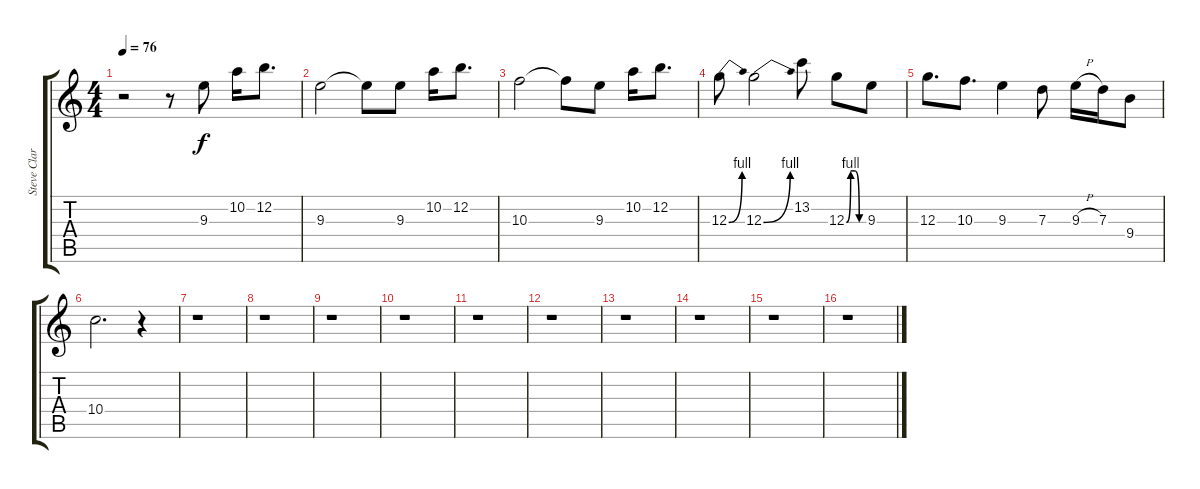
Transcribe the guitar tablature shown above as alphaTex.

\track ("Steve Clark" "Steve Clar") {instrument distortionguitar}
\staff {score tabs}
\tuning (E4 B3 G3 D3 A2 E2) {hide}
\ts (4 4)
\tempo 76
\clef g2
\ks c
r.2{dy f instrument distortionguitar} r.8 9.3.8 10.2.16 12.2.8{d} |
9.3.2 9.3{t}.8 9.3.8 10.2.16 12.2.8{d} |
10.3.2 10.3{t}.8 9.3.8 10.2.16 12.2.8{d} |
12.3{be (bend 0 0 60 4)}.8 12.3{be (bend 0 0 60 4)}.2 13.2.8 12.3{be (custom 0 0 15 4 30 4 45 0 60 0)}.8 9.3.8 |
12.3.8{d} 10.3.8{d} 9.3.4 7.3.8 9.3{h}.16 7.3.16 9.4.8 |
10.4.2{d} r.4 |
r.1 |
r.1 |
r.1 |
r.1 |
r.1 |
r.1 |
r.1 |
r.1 |
r.1 |
r.1
